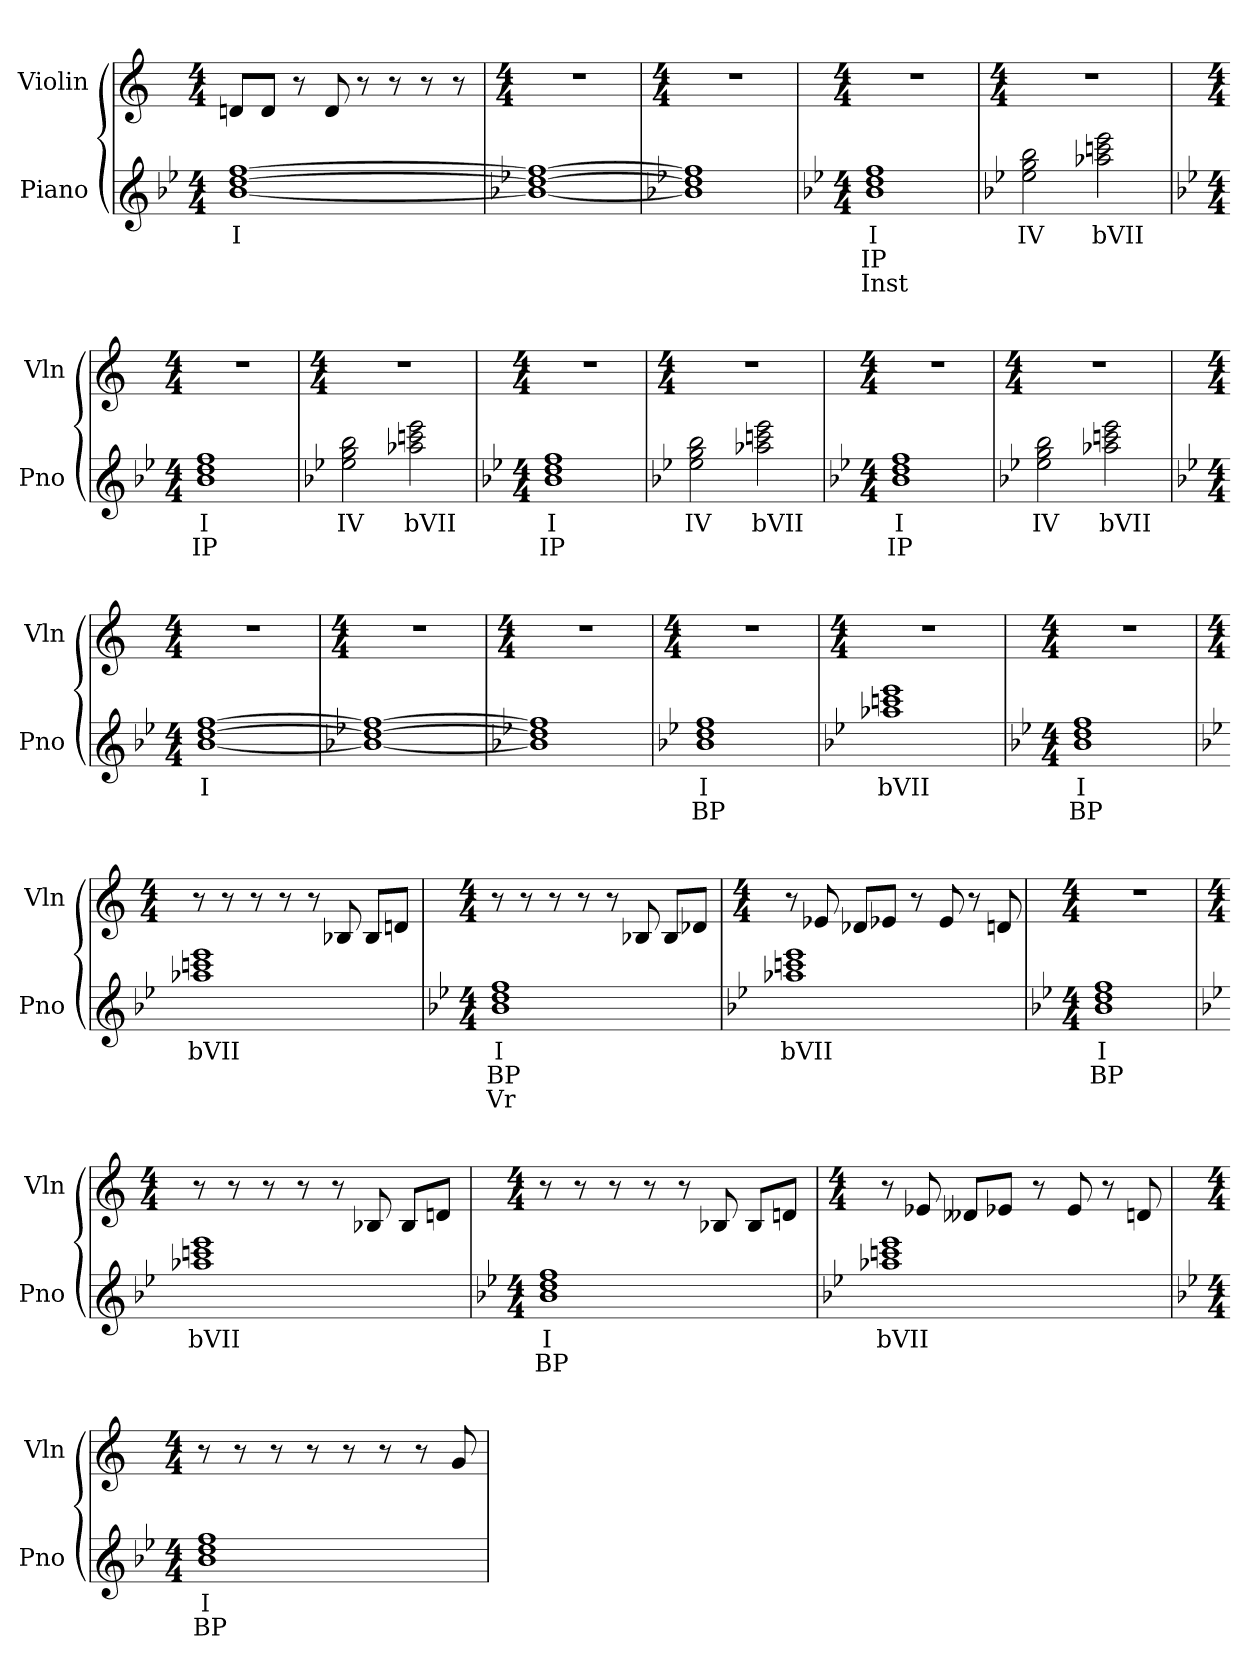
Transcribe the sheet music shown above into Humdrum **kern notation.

**kern	**text	**text	**text	**kern
*part2	*part2	*part2	*part2	*part1
*staff2	*staff2	*staff2	*staff2	*staff1
*I"Piano	*	*	*	*I"Violin
*I'Pno	*	*	*	*I'Vln
*k[b-e-]	*	*	*	*
*B-:	*	*	*	*
*M4/4	*	*	*	*M4/4
=	=	=	=	=
[1b- [1dd [1ff	I	.	.	8dnL
.	.	.	.	8dJ
.	.	.	.	8r
.	.	.	.	8d
.	.	.	.	8r
.	.	.	.	8r
.	.	.	.	8r
.	.	.	.	8r
=	=	=	=	=
*k[b-e-]	*	*	*	*
*B-:	*	*	*	*
*	*	*	*	*M4/4
1b-_ 1dd_ 1ff_	.	.	.	1r
=	=	=	=	=
*k[b-e-]	*	*	*	*
*B-:	*	*	*	*
*	*	*	*	*M4/4
1b-] 1dd] 1ff]	.	.	.	1r
=	=	=	=	=
*k[b-e-]	*	*	*	*
*B-:	*	*	*	*
*M4/4	*	*	*	*M4/4
1b- 1dd 1ff	I	IP	Inst	1r
=	=	=	=	=
*k[b-e-]	*	*	*	*
*B-:	*	*	*	*
*	*	*	*	*M4/4
2ee- 2gg 2bb-	IV	.	.	1r
2aa-X 2cccn 2eee-	bVII	.	.	.
=	=	=	=	=
*k[b-e-]	*	*	*	*
*B-:	*	*	*	*
*M4/4	*	*	*	*M4/4
1b- 1dd 1ff	I	IP	.	1r
=	=	=	=	=
*k[b-e-]	*	*	*	*
*B-:	*	*	*	*
*	*	*	*	*M4/4
2ee- 2gg 2bb-	IV	.	.	1r
2aa-X 2cccn 2eee-	bVII	.	.	.
=	=	=	=	=
*k[b-e-]	*	*	*	*
*B-:	*	*	*	*
*M4/4	*	*	*	*M4/4
1b- 1dd 1ff	I	IP	.	1r
=	=	=	=	=
*k[b-e-]	*	*	*	*
*B-:	*	*	*	*
*	*	*	*	*M4/4
2ee- 2gg 2bb-	IV	.	.	1r
2aa-X 2cccn 2eee-	bVII	.	.	.
=	=	=	=	=
*k[b-e-]	*	*	*	*
*B-:	*	*	*	*
*M4/4	*	*	*	*M4/4
1b- 1dd 1ff	I	IP	.	1r
=	=	=	=	=
*k[b-e-]	*	*	*	*
*B-:	*	*	*	*
*	*	*	*	*M4/4
2ee- 2gg 2bb-	IV	.	.	1r
2aa-X 2cccn 2eee-	bVII	.	.	.
=	=	=	=	=
*k[b-e-]	*	*	*	*
*B-:	*	*	*	*
*M4/4	*	*	*	*M4/4
[1b- [1dd [1ff	I	.	.	1r
=	=	=	=	=
*k[b-e-]	*	*	*	*
*B-:	*	*	*	*
*	*	*	*	*M4/4
1b-_ 1dd_ 1ff_	.	.	.	1r
=	=	=	=	=
*k[b-e-]	*	*	*	*
*B-:	*	*	*	*
*	*	*	*	*M4/4
1b-] 1dd] 1ff]	.	.	.	1r
=	=	=	=	=
*k[b-e-]	*	*	*	*
*B-:	*	*	*	*
*	*	*	*	*M4/4
1b- 1dd 1ff	I	BP	.	1r
=	=	=	=	=
*k[b-e-]	*	*	*	*
*B-:	*	*	*	*
*	*	*	*	*M4/4
1aa-X 1cccn 1eee-	bVII	.	.	1r
=	=	=	=	=
*k[b-e-]	*	*	*	*
*B-:	*	*	*	*
*M4/4	*	*	*	*M4/4
1b- 1dd 1ff	I	BP	.	1r
=	=	=	=	=
*k[b-e-]	*	*	*	*
*B-:	*	*	*	*
*	*	*	*	*M4/4
1aa-X 1cccn 1eee-	bVII	.	.	8r
.	.	.	.	8r
.	.	.	.	8r
.	.	.	.	8r
.	.	.	.	8r
.	.	.	.	8B-X
.	.	.	.	8B-L
.	.	.	.	8dnJ
=	=	=	=	=
*k[b-e-]	*	*	*	*
*B-:	*	*	*	*
*M4/4	*	*	*	*M4/4
1b- 1dd 1ff	I	BP	Vr	8r
.	.	.	.	8r
.	.	.	.	8r
.	.	.	.	8r
.	.	.	.	8r
.	.	.	.	8B-X
.	.	.	.	8B-L
.	.	.	.	8d-XJ
=	=	=	=	=
*k[b-e-]	*	*	*	*
*B-:	*	*	*	*
*	*	*	*	*M4/4
1aa-X 1cccn 1eee-	bVII	.	.	8r
.	.	.	.	8e-X
.	.	.	.	8d-XL
.	.	.	.	8e-XJ
.	.	.	.	8r
.	.	.	.	8e-
.	.	.	.	8r
.	.	.	.	8dn
=	=	=	=	=
*k[b-e-]	*	*	*	*
*B-:	*	*	*	*
*M4/4	*	*	*	*M4/4
1b- 1dd 1ff	I	BP	.	1r
=	=	=	=	=
*k[b-e-]	*	*	*	*
*B-:	*	*	*	*
*	*	*	*	*M4/4
1aa-X 1cccn 1eee-	bVII	.	.	8r
.	.	.	.	8r
.	.	.	.	8r
.	.	.	.	8r
.	.	.	.	8r
.	.	.	.	8B-X
.	.	.	.	8B-L
.	.	.	.	8dnJ
=	=	=	=	=
*k[b-e-]	*	*	*	*
*B-:	*	*	*	*
*M4/4	*	*	*	*M4/4
1b- 1dd 1ff	I	BP	.	8r
.	.	.	.	8r
.	.	.	.	8r
.	.	.	.	8r
.	.	.	.	8r
.	.	.	.	8B-X
.	.	.	.	8B-L
.	.	.	.	8dnJ
=	=	=	=	=
*k[b-e-]	*	*	*	*
*B-:	*	*	*	*
*	*	*	*	*M4/4
1aa-X 1cccn 1eee-	bVII	.	.	8r
.	.	.	.	8e-X
.	.	.	.	8d--XL
.	.	.	.	8e-XJ
.	.	.	.	8r
.	.	.	.	8e-
.	.	.	.	8r
.	.	.	.	8dn
=	=	=	=	=
*k[b-e-]	*	*	*	*
*B-:	*	*	*	*
*M4/4	*	*	*	*M4/4
1b- 1dd 1ff	I	BP	.	8r
.	.	.	.	8r
.	.	.	.	8r
.	.	.	.	8r
.	.	.	.	8r
.	.	.	.	8r
.	.	.	.	8r
.	.	.	.	8g
=	=	=	=	=
*-	*-	*-	*-	*-
